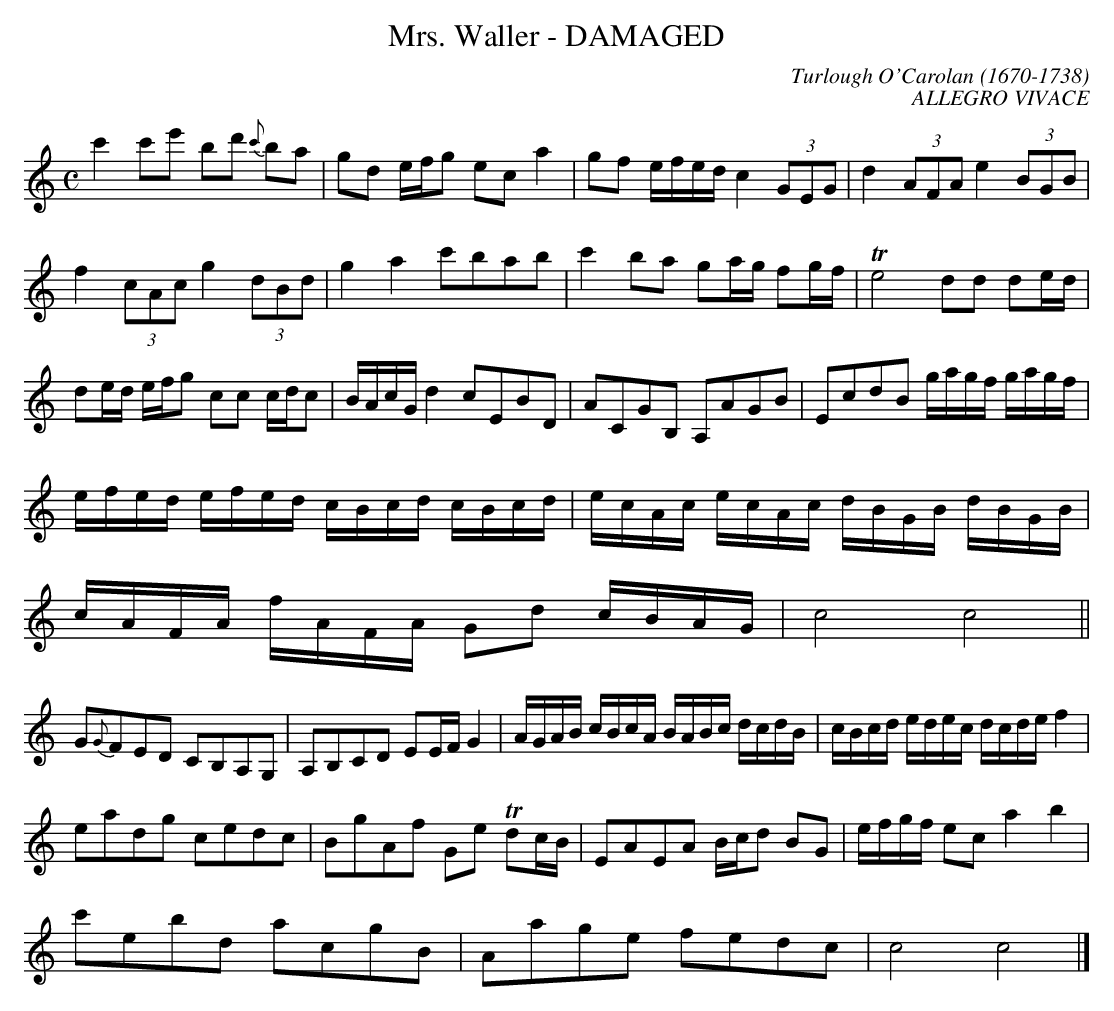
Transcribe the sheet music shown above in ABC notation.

X:1occ
T:Mrs. Waller - DAMAGED
C:Turlough O'Carolan (1670-1738)
C:ALLEGRO VIVACE
M:C
L:1/8
K:C
c'2c'e' bd' {c'}ba|gd e/2f/2g ec a2|gf e/2f/2e/2d/2 c2 (3GEG|d2 (3AFA e2 (3BGB|
f2 (3cAc g2 (3dBd|g2a2c'bab|c'2ba ga/2g/2 fg/2f/2| Te4dd de/2d/2|
de/2d/2 e/2f/2g cc c/2d/2c|B/2A/2c/2G/2 d2cEBD|ACGB, A,AGB|EcdB g/2a/2g/2f/2 g/2a/2g/2f/2|
e/2f/2e/2d/2 e/2f/2e/2d/2 c/2B/2c/2d/2 c/2B/2c/2d/2|e/2c/2A/2c/2 e/2c/2A/2c/2 d/2B/2G/2B/2 d/2B/2G/2B/2|
c/2A/2F/2A/2 f/2A/2F/2A/2 Gd c/2B/2A/2G/2|c4c4||
G{G}FED CB,A,G,|A,B,CD EE/2F/2 G2|A/2G/2A/2B/2 c/2B/2c/2A/2 B/2A/2B/2c/2 d/2c/2d/2B/2|c/2B/2c/2d/2 e/2d/2e/2c/2 d/2c/2d/2e/2 f2|
eadg cedc|BgAf Ge Tdc/2B/2|EAEA B/2c/2d BG|e/2f/2g/2f/2 ec a2b2|
c'ebd acgB|Aage fedc|c4c4|]
